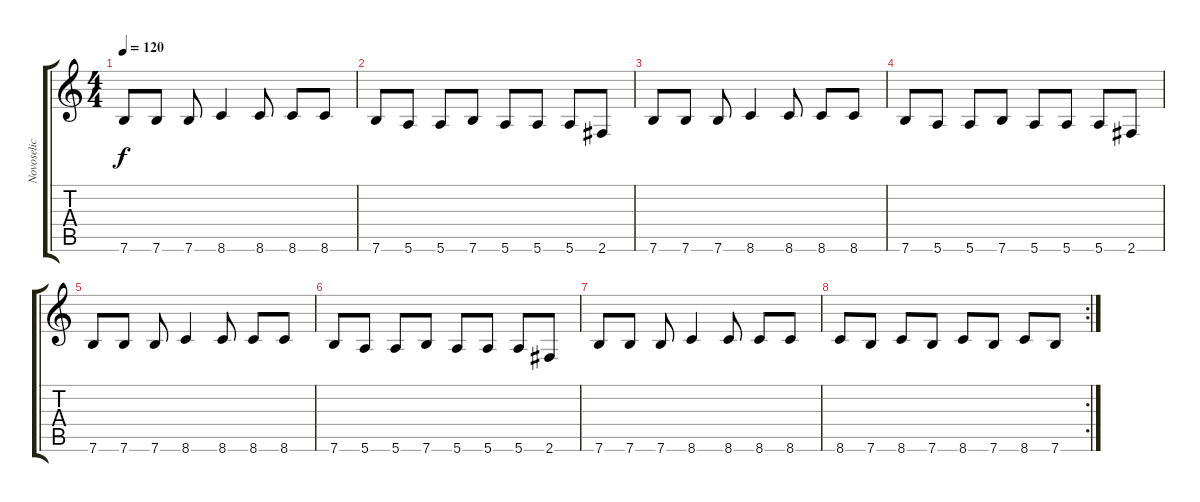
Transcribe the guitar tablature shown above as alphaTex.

\track ("Novoselic" "Novoselic") {instrument electricbassfinger}
\staff {score tabs}
\tuning (E4 B3 G3 D3 A2 E2) {hide}
\ts (4 4)
\tempo 120
\clef g2
\ks c
7.6.8{dy f} 7.6.8 7.6.8 8.6.4 8.6.8 8.6.8 8.6.8 |
7.6.8 5.6.8 5.6.8 7.6.8 5.6.8 5.6.8 5.6.8 2.6.8 |
7.6.8 7.6.8 7.6.8 8.6.4 8.6.8 8.6.8 8.6.8 |
7.6.8 5.6.8 5.6.8 7.6.8 5.6.8 5.6.8 5.6.8 2.6.8 |
7.6.8 7.6.8 7.6.8 8.6.4 8.6.8 8.6.8 8.6.8 |
7.6.8 5.6.8 5.6.8 7.6.8 5.6.8 5.6.8 5.6.8 2.6.8 |
7.6.8 7.6.8 7.6.8 8.6.4 8.6.8 8.6.8 8.6.8 |
\rc 2
8.6.8 7.6.8 8.6.8 7.6.8 8.6.8 7.6.8 8.6.8 7.6.8
